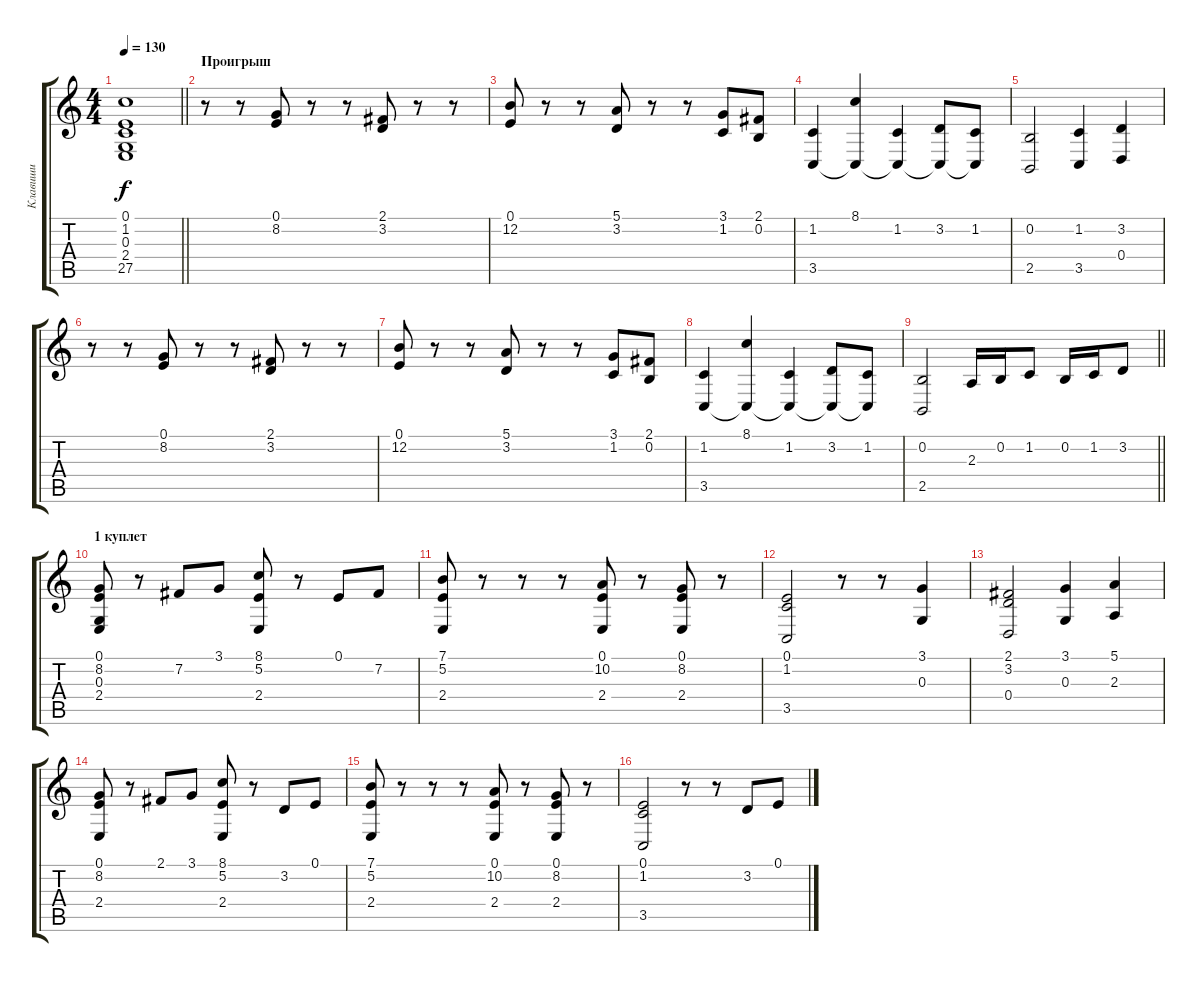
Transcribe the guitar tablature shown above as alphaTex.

\track ("Клавиши" "Клавиши") {instrument stringensemble1}
\staff {score tabs}
\tuning (E4 B3 G3 D3 A2 E2) {hide}
\ts (4 4)
\tempo 130
\clef g2
\barLineRight lightlight
\ks c
(0.1{t} 1.2{t} 0.3{t} 2.4{t} 27.5{t}).1{dy f} |
\section ("" "Проигрыш")
r.8 r.8 (0.1 8.2).8 r.8 r.8 (2.1 3.2).8 r.8 r.8 |
(0.1 12.2).8 r.8 r.8 (5.1 3.2).8 r.8 r.8 (3.1 1.2).8 (2.1 0.2).8 |
(1.2 3.5).4 (8.1 3.5{t}).4 (1.2 3.5{t}).4 (3.2 3.5{t}).8 (1.2 3.5{t}).8 |
(0.2 2.5).2 (1.2 3.5).4 (3.2 0.4).4 |
r.8 r.8 (0.1 8.2).8 r.8 r.8 (2.1 3.2).8 r.8 r.8 |
(0.1 12.2).8 r.8 r.8 (5.1 3.2).8 r.8 r.8 (3.1 1.2).8 (2.1 0.2).8 |
(1.2 3.5).4 (8.1 3.5{t}).4 (1.2 3.5{t}).4 (3.2 3.5{t}).8 (1.2 3.5{t}).8 |
\barLineRight lightlight
(0.2 2.5).2 2.3.16 0.2.16 1.2.8 0.2.16 1.2.16 3.2.8 |
\section ("" "1 куплет")
(0.1 8.2 0.3 2.4).8 r.8 7.2.8 3.1.8 (8.1 5.2 2.4).8 r.8 0.1.8 7.2.8 |
(7.1 5.2 2.4).8 r.8 r.8 r.8 (0.1 10.2 2.4).8 r.8 (0.1 8.2 2.4).8 r.8 |
(0.1 1.2 3.5).2 r.8 r.8 (3.1 0.3).4 |
(2.1 3.2 0.4).2 (3.1 0.3).4 (5.1 2.3).4 |
(0.1 8.2 2.4).8 r.8 2.1.8 3.1.8 (8.1 5.2 2.4).8 r.8 3.2.8 0.1.8 |
(7.1 5.2 2.4).8 r.8 r.8 r.8 (0.1 10.2 2.4).8 r.8 (0.1 8.2 2.4).8 r.8 |
(0.1 1.2 3.5).2 r.8 r.8 3.2.8 0.1.8
